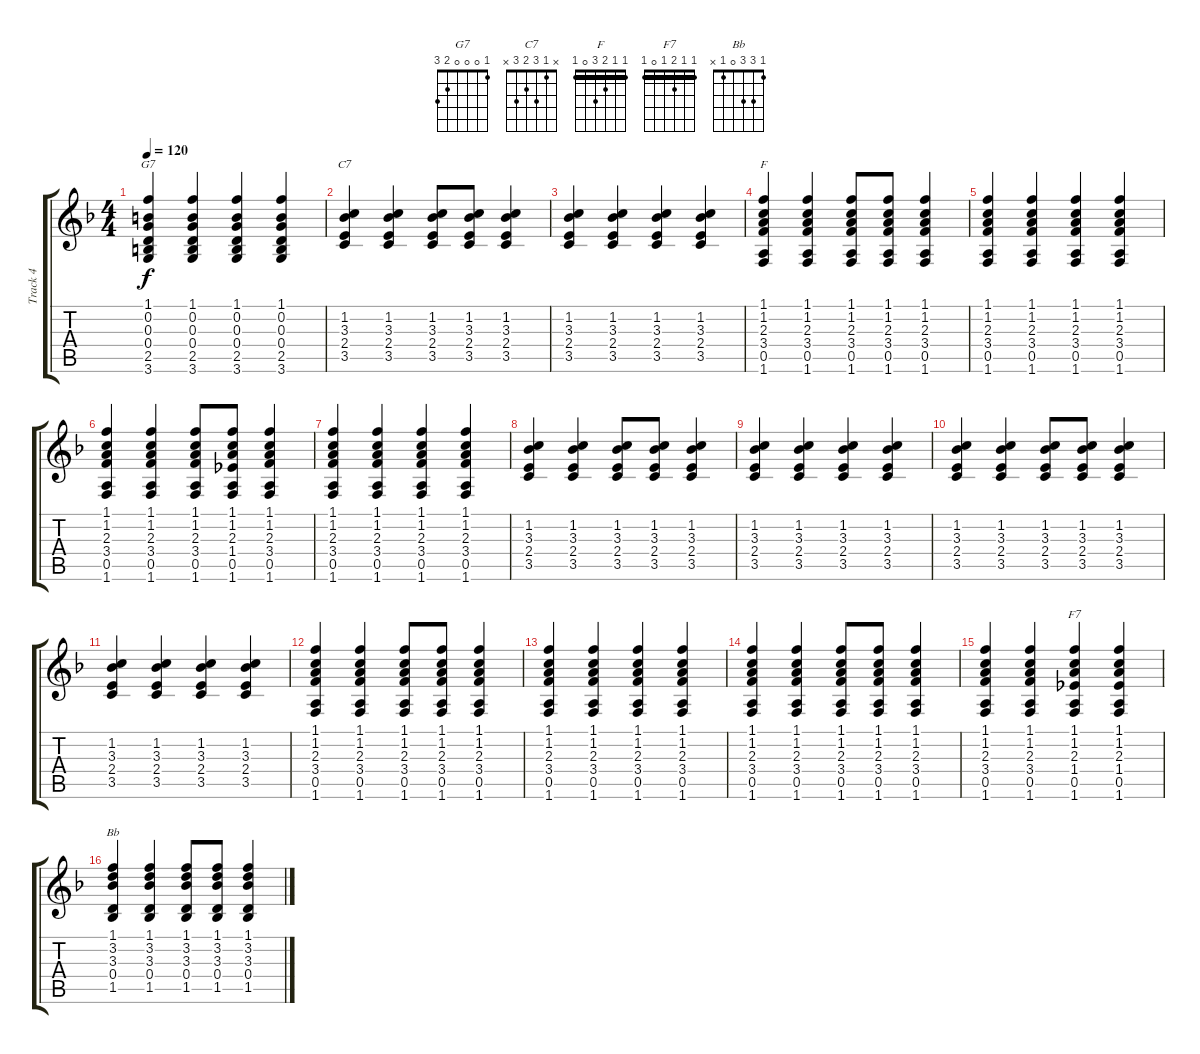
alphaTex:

\track ("Track 4" "Track 4") {instrument acousticguitarnylon}
\staff {score tabs}
\tuning (E4 B3 G3 D3 A2 E2) {hide}
\chord ("G7" 1 0 0 0 2 3)
\chord ("C7" x 1 3 2 3 x)
\chord ("F" 1 1 2 3 0 1) {barre 1}
\chord ("F7" 1 1 2 1 0 1) {barre 1}
\chord ("Bb" 1 3 3 0 1 x)
\ts (4 4)
\tempo 120
\clef g2
\ks dminor
(1.1 0.2 0.3 0.4 2.5 3.6).4{ch "G7" dy f} (1.1 0.2 0.3 0.4 2.5 3.6).4 (1.1 0.2 0.3 0.4 2.5 3.6).4 (1.1 0.2 0.3 0.4 2.5 3.6).4 |
(1.2 3.3 2.4 3.5).4{ch "C7"} (1.2 3.3 2.4 3.5).4 (1.2 3.3 2.4 3.5).8 (1.2 3.3 2.4 3.5).8 (1.2 3.3 2.4 3.5).4 |
(1.2 3.3 2.4 3.5).4 (1.2 3.3 2.4 3.5).4 (1.2 3.3 2.4 3.5).4 (1.2 3.3 2.4 3.5).4 |
(1.1 1.2 2.3 3.4 0.5 1.6).4{ch "F"} (1.1 1.2 2.3 3.4 0.5 1.6).4 (1.1 1.2 2.3 3.4 0.5 1.6).8 (1.1 1.2 2.3 3.4 0.5 1.6).8 (1.1 1.2 2.3 3.4 0.5 1.6).4 |
(1.1 1.2 2.3 3.4 0.5 1.6).4 (1.1 1.2 2.3 3.4 0.5 1.6).4 (1.1 1.2 2.3 3.4 0.5 1.6).4 (1.1 1.2 2.3 3.4 0.5 1.6).4 |
(1.1 1.2 2.3 3.4 0.5 1.6).4 (1.1 1.2 2.3 3.4 0.5 1.6).4 (1.1 1.2 2.3 3.4 0.5 1.6).8 (1.1 1.2 2.3 1.4 0.5 1.6).8 (1.1 1.2 2.3 3.4 0.5 1.6).4 |
(1.1 1.2 2.3 3.4 0.5 1.6).4 (1.1 1.2 2.3 3.4 0.5 1.6).4 (1.1 1.2 2.3 3.4 0.5 1.6).4 (1.1 1.2 2.3 3.4 0.5 1.6).4 |
(1.2 3.3 2.4 3.5).4 (1.2 3.3 2.4 3.5).4 (1.2 3.3 2.4 3.5).8 (1.2 3.3 2.4 3.5).8 (1.2 3.3 2.4 3.5).4 |
(1.2 3.3 2.4 3.5).4 (1.2 3.3 2.4 3.5).4 (1.2 3.3 2.4 3.5).4 (1.2 3.3 2.4 3.5).4 |
(1.2 3.3 2.4 3.5).4 (1.2 3.3 2.4 3.5).4 (1.2 3.3 2.4 3.5).8 (1.2 3.3 2.4 3.5).8 (1.2 3.3 2.4 3.5).4 |
(1.2 3.3 2.4 3.5).4 (1.2 3.3 2.4 3.5).4 (1.2 3.3 2.4 3.5).4 (1.2 3.3 2.4 3.5).4 |
(1.1 1.2 2.3 3.4 0.5 1.6).4 (1.1 1.2 2.3 3.4 0.5 1.6).4 (1.1 1.2 2.3 3.4 0.5 1.6).8 (1.1 1.2 2.3 3.4 0.5 1.6).8 (1.1 1.2 2.3 3.4 0.5 1.6).4 |
(1.1 1.2 2.3 3.4 0.5 1.6).4 (1.1 1.2 2.3 3.4 0.5 1.6).4 (1.1 1.2 2.3 3.4 0.5 1.6).4 (1.1 1.2 2.3 3.4 0.5 1.6).4 |
(1.1 1.2 2.3 3.4 0.5 1.6).4 (1.1 1.2 2.3 3.4 0.5 1.6).4 (1.1 1.2 2.3 3.4 0.5 1.6).8 (1.1 1.2 2.3 3.4 0.5 1.6).8 (1.1 1.2 2.3 3.4 0.5 1.6).4 |
(1.1 1.2 2.3 3.4 0.5 1.6).4 (1.1 1.2 2.3 3.4 0.5 1.6).4 (1.1 1.2 2.3 1.4 0.5 1.6).4{ch "F7"} (1.1 1.2 2.3 1.4 0.5 1.6).4 |
(1.1 3.2 3.3 0.4 1.5).4{ch "Bb"} (1.1 3.2 3.3 0.4 1.5).4 (1.1 3.2 3.3 0.4 1.5).8 (1.1 3.2 3.3 0.4 1.5).8 (1.1 3.2 3.3 0.4 1.5).4
